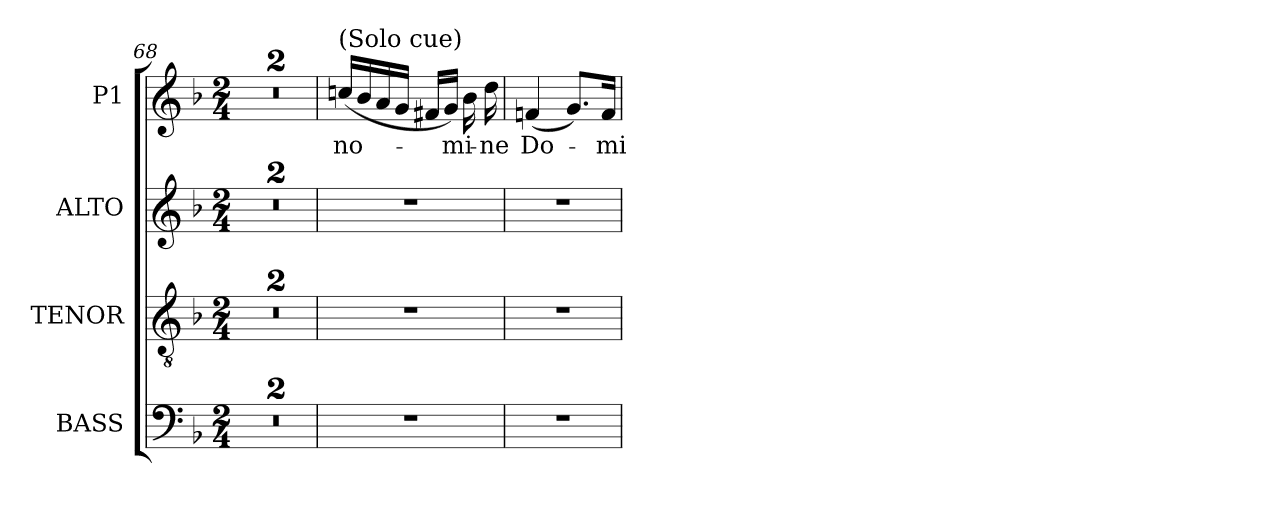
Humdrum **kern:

**kern	**kern	**kern	**kern	**text
*part4	*part3	*part2	*part1	*part1
*staff4	*staff3	*staff2	*staff1	*staff1
*I"BASS	*I"TENOR	*I"ALTO	*I"P1	*
*clefF4	*clefGv2	*clefG2	*clefG2	*
*	*ITrd7c12	*	*	*
*k[b-]	*k[b-]	*k[b-]	*k[b-]	*
*F:	*F:	*F:	*F:	*
*M2/4	*M2/4	*M2/4	*M2/4	*
=68	=68	=68	=68	=68
2r	2r	2r	2r	.
=69	=69	=69	=69	=69
2r	2r	2r	2r	.
=70	=70	=70	=70	=70
!LO:N:vis=1	!LO:N:vis=1	!LO:N:vis=1	!	!
!	!	!	!LO:TX:a:t=(Solo cue)	!
!	!	!	!	!LO:LY:b:color=#000000
2r	2r	2r	(16ccni/LL	no-
.	.	.	16b-i/	.
.	.	.	16ai/	.
.	.	.	16gi/JJ	.
.	.	.	16f#Xi/LL	.
.	.	.	16gi/JJ)	.
!	!	!	!	!LO:LY:b:color=#000000
.	.	.	16b-i\	-mi-
!	!	!	!	!LO:LY:b:color=#000000
.	.	.	16ddi\	-ne
=71	=71	=71	=71	=71
!LO:N:vis=1	!LO:N:vis=1	!LO:N:vis=1	!	!
!	!	!	!	!LO:LY:b:color=#000000
2r	2r	2r	(4fni/	Do-
.	.	.	8.gi/L)	.
!	!	!	!	!LO:LY:b:color=#000000
.	.	.	16fi/Jk	-mi-
=	=	=	=	=
*-	*-	*-	*-	*-
